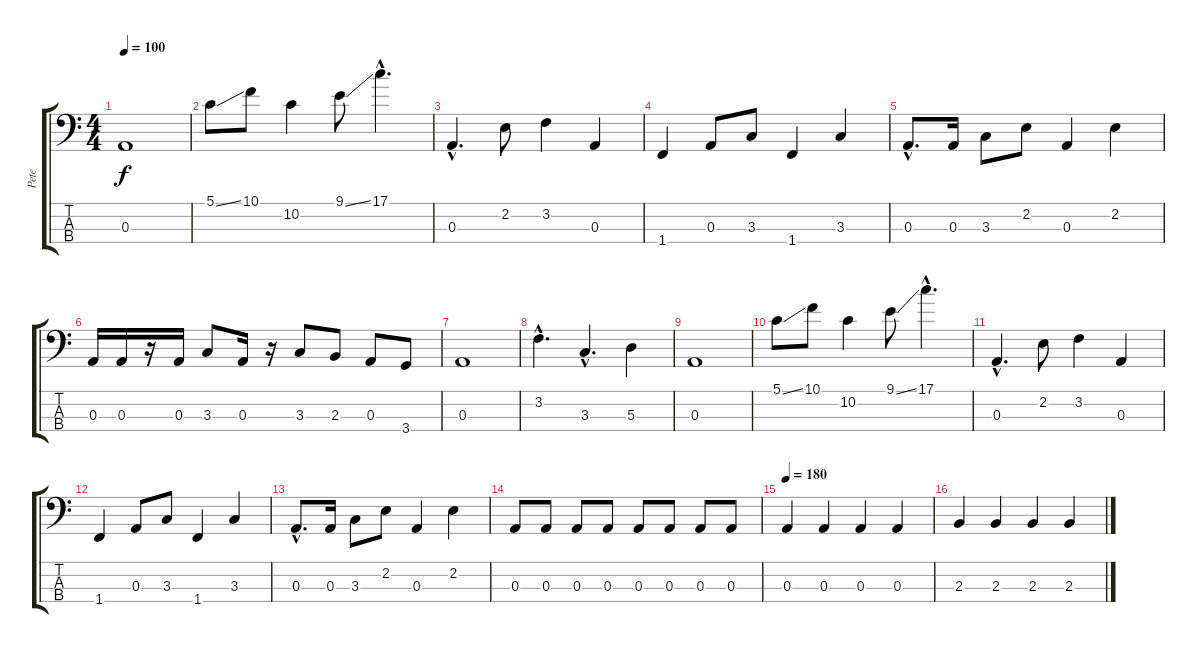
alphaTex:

\track ("Pete" "Pete") {instrument electricbasspick}
\staff {score tabs}
\tuning (G2 D2 A1 E1) {hide}
\ts (4 4)
\tempo 100
\clef f4
\ks c
0.3.1{dy f} |
5.1{ss}.8 10.1.8 10.2.4 9.1{ss}.8 17.1{hac}.4{d} |
0.3{hac}.4{d} 2.2.8 3.2.4 0.3.4 |
1.4.4 0.3.8 3.3.8 1.4.4 3.3.4 |
0.3{hac}.8{d} 0.3.16 3.3.8 2.2.8 0.3.4 2.2.4 |
0.3.16 0.3.16 r.16 0.3.16 3.3.8 0.3.16 r.16 3.3.8 2.3.8 0.3.8 3.4.8 |
0.3.1 |
3.2{hac}.4{d} 3.3{hac}.4{d} 5.3.4 |
0.3.1 |
5.1{ss}.8 10.1.8 10.2.4 9.1{ss}.8 17.1{hac}.4{d} |
0.3{hac}.4{d} 2.2.8 3.2.4 0.3.4 |
1.4.4 0.3.8 3.3.8 1.4.4 3.3.4 |
0.3{hac}.8{d} 0.3.16 3.3.8 2.2.8 0.3.4 2.2.4 |
0.3.8 0.3.8 0.3.8 0.3.8 0.3.8 0.3.8 0.3.8 0.3.8 |
\tempo 180
0.3.4 0.3.4 0.3.4 0.3.4 |
2.3.4 2.3.4 2.3.4 2.3.4
